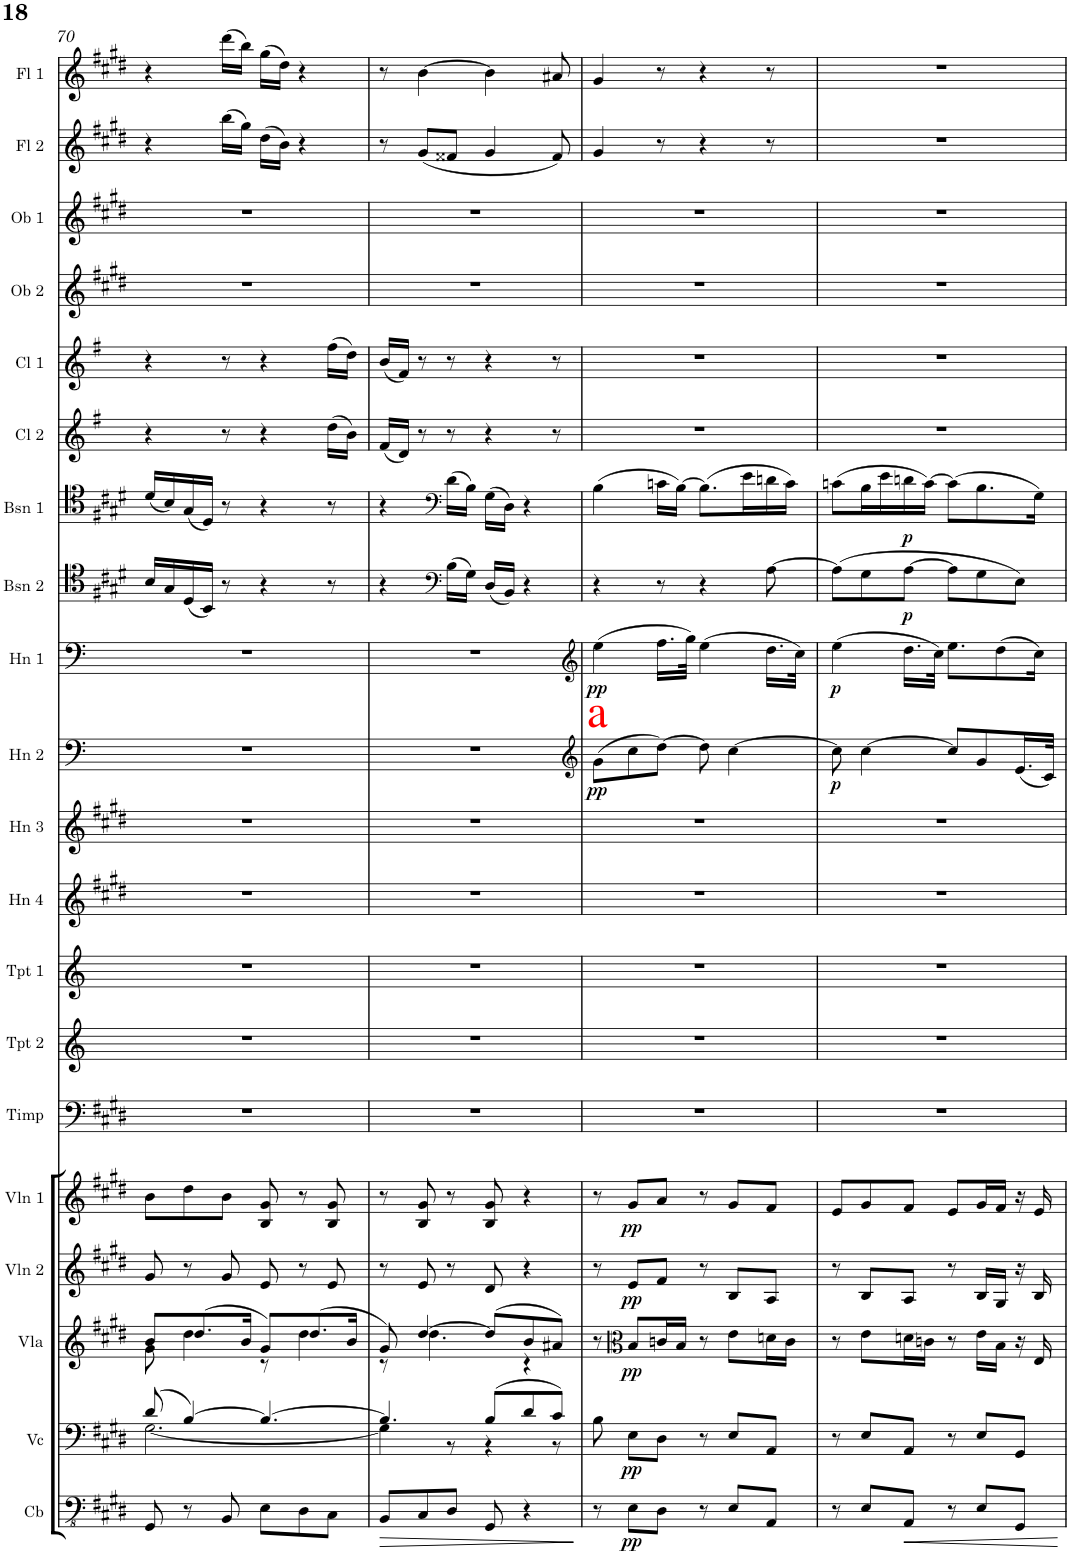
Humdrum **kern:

**kern	**dynam	**kern	**dynam	**kern	**dynam	**kern	**dynam	**kern	**dynam	**kern	**kern	**kern	**kern	**kern	**kern	**dynam	**kern	**text	**dynam	**kern	**dynam	**kern	**dynam	**kern	**kern	**kern	**kern	**kern	**kern
*part20	*part20	*part19	*part19	*part18	*part18	*part17	*part17	*part16	*part16	*part15	*part14	*part13	*part12	*part11	*part10	*part10	*part9	*part9	*part9	*part8	*part8	*part7	*part7	*part6	*part5	*part4	*part3	*part2	*part1
*staff20	*staff20	*staff19	*staff19	*staff18	*staff18	*staff17	*staff17	*staff16	*staff16	*staff15	*staff14	*staff13	*staff12	*staff11	*staff10	*staff10	*staff9	*staff9	*staff9	*staff8	*staff8	*staff7	*staff7	*staff6	*staff5	*staff4	*staff3	*staff2	*staff1
*I"Contrabass	*	*I"Violoncello	*	*I"Viola	*	*I"Violin 2	*	*I"Violin 1	*	*I"Timpani	*I"E Trumpet 2	*I"E Trumpet 1	*I"C Horn 4	*I"C Horn 3	*I"E Horn 2	*	*I"E Horn 1	*	*	*I"Bassoon 2	*	*I"Bassoon 1	*	*I"A Clarinet 2	*I"A Clarinet 1	*I"Oboe 2	*I"Oboe 1	*I"Flute 2	*I"Flute 1
*I'Cb	*	*I'Vc	*	*I'Vla	*	*I'Vln 2	*	*I'Vln 1	*	*I'Timp	*I'Tpt 2	*I'Tpt 1	*I'Hn 4	*I'Hn 3	*I'Hn 2	*	*I'Hn 1	*	*	*I'Bsn 2	*	*I'Bsn 1	*	*I'Cl 2	*I'Cl 1	*I'Ob 2	*I'Ob 1	*I'Fl 2	*I'Fl 1
!!LO:PB:g=z
*clefFv4	*	*clefF4	*	*clefG2	*	*clefG2	*	*clefG2	*	*clefF4	*clefG2	*clefG2	*clefG2	*clefG2	*clefF4	*	*clefF4	*	*	*clefC4	*	*clefC4	*	*clefG2	*clefG2	*clefG2	*clefG2	*clefG2	*clefG2
*	*	*	*	*	*	*	*	*	*	*	*Trd-2c-4	*Trd-2c-4	*Trd7c12	*Trd7c12	*Trd5c8	*	*Trd5c8	*	*	*	*	*	*	*Trd2c3	*Trd2c3	*	*	*	*
*k[f#c#g#d#]	*	*k[f#c#g#d#]	*	*k[f#c#g#d#]	*	*k[f#c#g#d#]	*	*k[f#c#g#d#]	*	*k[f#c#g#d#]	*k[]	*k[]	*k[f#c#g#d#]	*k[f#c#g#d#]	*k[]	*	*k[]	*	*	*k[f#c#g#d#]	*	*k[f#c#g#d#]	*	*k[f#]	*k[f#]	*k[f#c#g#d#]	*k[f#c#g#d#]	*k[f#c#g#d#]	*k[f#c#g#d#]
*M6/8	*	*M6/8	*	*M6/8	*	*M6/8	*	*M6/8	*	*M6/8	*M6/8	*M6/8	*M6/8	*M6/8	*M6/8	*	*M6/8	*	*	*M6/8	*	*M6/8	*	*M6/8	*M6/8	*M6/8	*M6/8	*M6/8	*M6/8
=70	=70	=70	=70	=70	=70	=70	=70	=70	=70	=70	=70	=70	=70	=70	=70	=70	=70	=70	=70	=70	=70	=70	=70	=70	=70	=70	=70	=70	=70
*	*	*^	*	*^	*	*	*	*	*	*	*	*	*	*	*	*	*	*	*	*	*	*	*	*	*	*	*	*	*
8GGG#/	.	(8d#/	[2.G#\	.	8b/L	8g#\	.	8g#/	.	8b\L	.	2.r	2.r	2.r	2.r	2.r	2.r	.	2.r	.	.	16B/LL	.	(16d#/LL	.	4r	4r	2.r	2.r	4r	4r
.	.	.	.	.	.	.	.	.	.	.	.	.	.	.	.	.	.	.	.	.	.	16G#/	.	16B/)	.	.	.	.	.	.	.
8r	.	[4B/)	.	.	(8.dd#/	4dd#\	.	8r	.	8dd#\	.	.	.	.	.	.	.	.	.	.	.	(16D#/	.	(16G#/	.	.	.	.	.	.	.
.	.	.	.	.	.	.	.	.	.	.	.	.	.	.	.	.	.	.	.	.	.	16BB/JJ)	.	16D#/JJ)	.	.	.	.	.	.	.
8BBB/	.	.	.	.	.	.	.	8g#/	.	8b\J	.	.	.	.	.	.	.	.	.	.	.	8r	.	8r	.	8r	8r	.	.	(16bb\LL	(16ddd#\LL
.	.	.	.	.	16b/Jk	.	.	.	.	.	.	.	.	.	.	.	.	.	.	.	.	.	.	.	.	.	.	.	.	16gg#\JJ)	16bb\JJ)
8EE\L	.	4.B/_	.	.	8g#/L)	8r	.	8e/	.	8B/ 8g#/	.	.	.	.	.	.	.	.	.	.	.	4r	.	4r	.	4r	4r	.	.	(16dd#\LL	(16gg#\LL
.	.	.	.	.	.	.	.	.	.	.	.	.	.	.	.	.	.	.	.	.	.	.	.	.	.	.	.	.	.	16b\JJ)	16dd#\JJ)
8DD#\	.	.	.	.	(8.dd#/	4dd#\	.	8r	.	8r	.	.	.	.	.	.	.	.	.	.	.	.	.	.	.	.	.	.	.	4r	4r
8CC#\J	.	.	.	.	.	.	.	8e/	.	8B/ 8g#/	.	.	.	.	.	.	.	.	.	.	.	8r	.	8r	.	(16dd\LL	(16ff#\LL	.	.	.	.
.	.	.	.	.	16b/Jk	.	.	.	.	.	.	.	.	.	.	.	.	.	.	.	.	.	.	.	.	16b\JJ)	16dd\JJ)	.	.	.	.
=71	=71	=71	=71	=71	=71	=71	=71	=71	=71	=71	=71	=71	=71	=71	=71	=71	=71	=71	=71	=71	=71	=71	=71	=71	=71	=71	=71	=71	=71	=71	=71
!	!LO:HP:b	!	!	!	!	!	!	!	!	!	!	!	!	!	!	!	!	!	!	!	!	!	!	!	!	!	!	!	!	!	!
8BBB/L	>	4.B/]	4G#\]	.	8g#/)	8r	.	8r	.	8r	.	2.r	2.r	2.r	2.r	2.r	2.r	.	2.r	.	.	4r	.	4r	.	(16f#/LL	(16b/LL	2.r	2.r	8r	8r
.	.	.	.	.	.	.	.	.	.	.	.	.	.	.	.	.	.	.	.	.	.	.	.	.	.	16d/JJ)	16f#/JJ)	.	.	.	.
8CC#/	.	.	.	.	[4dd#/	4.dd#\	.	8e/	.	8B/ 8g#/	.	.	.	.	.	.	.	.	.	.	.	.	.	.	.	8r	8r	.	.	(8g#/L	[4b\
*	*	*	*	*	*	*	*	*	*	*	*	*	*	*	*	*	*	*	*	*	*	*clefF4	*	*clefF4	*	*	*	*	*	*	*
8DD#/J	.	.	8r	.	.	.	.	8r	.	8r	.	.	.	.	.	.	.	.	.	.	.	(16B\LL	.	(16d#\LL	.	8r	8r	.	.	8f##X/J	.
.	.	.	.	.	.	.	.	.	.	.	.	.	.	.	.	.	.	.	.	.	.	16G#\JJ)	.	16B\JJ)	.	.	.	.	.	.	.
8GGG#/	.	(8B/L	4r	.	(8dd#/L]	.	.	8d#/	.	8B/ 8g#/	.	.	.	.	.	.	.	.	.	.	.	(16D#/LL	.	(16G#\LL	.	4r	4r	.	.	4g#/	4b\]
.	.	.	.	.	.	.	.	.	.	.	.	.	.	.	.	.	.	.	.	.	.	16BB/JJ)	.	16D#\JJ)	.	.	.	.	.	.	.
4r	.	8d#/	.	.	8b/	4r	.	4r	.	4r	.	.	.	.	.	.	.	.	.	.	.	4r	.	4r	.	.	.	.	.	.	.
.	.	8c#/J)	8r	.	8a#X/J)	.	.	.	.	.	.	.	.	.	.	.	.	.	.	.	.	.	.	.	.	8r	8r	.	.	8f##/)	8a#X/
*	*	*v	*v	*	*	*	*	*	*	*	*	*	*	*	*	*	*	*	*	*	*	*	*	*	*	*	*	*	*	*	*
*	*	*	*	*v	*v	*	*	*	*	*	*	*	*	*	*	*	*	*	*	*	*	*	*	*	*	*	*	*	*	*
.	]	.	.	.	.	.	.	.	.	.	.	.	.	.	.	.	.	.	.	.	.	.	.	.	.	.	.	.	.
=72	=72	=72	=72	=72	=72	=72	=72	=72	=72	=72	=72	=72	=72	=72	=72	=72	=72	=72	=72	=72	=72	=72	=72	=72	=72	=72	=72	=72	=72
*	*	*	*	*	*	*	*	*	*	*	*	*	*	*	*clefG2	*	*clefG2	*	*	*	*	*	*	*	*	*	*	*	*
!	!	!	!	!	!	!	!	!	!	!	!	!	!	!	!	!LO:DY:b	!	!LO:LY:b:color=#FF0000	!LO:DY:b	!	!	!	!	!	!	!	!	!	!
8r	.	8B\	.	8r	.	8r	.	8r	.	2.r	2.r	2.r	2.r	2.r	(8g\L	pp	(4ee\	a	pp	4r	.	(4B\	.	2.r	2.r	2.r	2.r	4g#/	4g#/
*	*	*	*	*clefC3	*	*	*	*	*	*	*	*	*	*	*	*	*	*	*	*	*	*	*	*	*	*	*	*	*
!	!LO:DY:b	!	!LO:DY:b	!	!LO:DY:b	!	!LO:DY:b	!	!LO:DY:b	!	!	!	!	!	!	!	!	!	!	!	!	!	!	!	!	!	!	!	!
8EE\L	pp	8E\L	pp	8B/L	pp	8e/L	pp	8g#/L	pp	.	.	.	.	.	8cc\	.	.	.	.	.	.	.	.	.	.	.	.	.	.
8DD#\J	.	8D#\J	.	16cn/L	.	8f#/J	.	8a/J	.	.	.	.	.	.	[8dd\J)	.	16.ff\LL	.	.	8r	.	16cn\LL	.	.	.	.	.	8r	8r
.	.	.	.	16B/JJ	.	.	.	.	.	.	.	.	.	.	.	.	.	.	.	.	.	[16B\JJ)	.	.	.	.	.	.	.
.	.	.	.	.	.	.	.	.	.	.	.	.	.	.	.	.	32gg\JJk)	.	.	.	.	.	.	.	.	.	.	.	.
8r	.	8r	.	8r	.	8r	.	8r	.	.	.	.	.	.	8dd\]	.	(4ee\	.	.	4r	.	(8.B\L]	.	.	.	.	.	4r	4r
8EE/L	.	8E/L	.	8e\L	.	8B/L	.	8g#/L	.	.	.	.	.	.	[4cc\	.	.	.	.	.	.	.	.	.	.	.	.	.	.
.	.	.	.	.	.	.	.	.	.	.	.	.	.	.	.	.	.	.	.	.	.	16e\L	.	.	.	.	.	.	.
8AAA/J	.	8AA/J	.	16dn\L	.	8A/J	.	8f#/J	.	.	.	.	.	.	.	.	16.dd\LL	.	.	[8A\	.	16dn\	.	.	.	.	.	8r	8r
.	.	.	.	16c\JJ	.	.	.	.	.	.	.	.	.	.	.	.	.	.	.	.	.	16c\JJ)	.	.	.	.	.	.	.
.	.	.	.	.	.	.	.	.	.	.	.	.	.	.	.	.	32cc\JJk)	.	.	.	.	.	.	.	.	.	.	.	.
=73	=73	=73	=73	=73	=73	=73	=73	=73	=73	=73	=73	=73	=73	=73	=73	=73	=73	=73	=73	=73	=73	=73	=73	=73	=73	=73	=73	=73	=73
!	!	!	!	!	!	!	!	!	!	!	!	!	!	!	!	!LO:DY:b	!	!	!LO:DY:b	!	!	!	!	!	!	!	!	!	!
8r	.	8r	.	8r	.	8r	.	8e/L	.	2.r	2.r	2.r	2.r	2.r	8cc\]	p	(4ee\	.	p	(8A\L]	.	(8cn\L	.	2.r	2.r	2.r	2.r	2.r	2.r
8EE/L	.	8E/L	.	8e\L	.	8B/L	.	8g#/	.	.	.	.	.	.	[4cc\	.	.	.	.	8G#\	.	16B\L	.	.	.	.	.	.	.
.	.	.	.	.	.	.	.	.	.	.	.	.	.	.	.	.	.	.	.	.	.	16e\	.	.	.	.	.	.	.
!	!LO:HP:b	!	!	!	!	!	!	!	!	!	!	!	!	!	!	!	!	!	!	!	!LO:DY:b	!	!LO:DY:b	!	!	!	!	!	!
8AAA/J	<	8AA/J	.	16dn\L	.	8A/J	.	8f#/J	.	.	.	.	.	.	.	.	16.dd\LL	.	.	[8A\J	p	16dn\	p	.	.	.	.	.	.
.	.	.	.	16cn\JJ	.	.	.	.	.	.	.	.	.	.	.	.	.	.	.	.	.	[16c\JJ)	.	.	.	.	.	.	.
.	.	.	.	.	.	.	.	.	.	.	.	.	.	.	.	.	32cc\JJk)	.	.	.	.	.	.	.	.	.	.	.	.
8r	.	8r	.	8r	.	8r	.	8e/L	.	.	.	.	.	.	8cc/L]	.	8.ee\L	.	.	8A\L]	.	(8c\L]	.	.	.	.	.	.	.
8EE/L	.	8E/L	.	16e\LL	.	16B/LL	.	16g#/L	.	.	.	.	.	.	8g/	.	.	.	.	8G#\	.	8.B\	.	.	.	.	.	.	.
.	.	.	.	16B\JJ	.	16G#/JJ	.	16f#/JJ	.	.	.	.	.	.	.	.	(8dd\	.	.	.	.	.	.	.	.	.	.	.	.
8GGG#/J	.	8GG#/J	.	16r	.	16r	.	16r	.	.	.	.	.	.	(16.e/L	.	.	.	.	8E\J)	.	.	.	.	.	.	.	.	.
.	.	.	.	16E/	.	16B/	.	16e/	.	.	.	.	.	.	.	.	16cc\Jk)	.	.	.	.	16G#\Jk)	.	.	.	.	.	.	.
.	.	.	.	.	.	.	.	.	.	.	.	.	.	.	32c/JJk)	.	.	.	.	.	.	.	.	.	.	.	.	.	.
.	[	.	.	.	.	.	.	.	.	.	.	.	.	.	.	.	.	.	.	.	.	.	.	.	.	.	.	.	.
=	=	=	=	=	=	=	=	=	=	=	=	=	=	=	=	=	=	=	=	=	=	=	=	=	=	=	=	=	=
*-	*-	*-	*-	*-	*-	*-	*-	*-	*-	*-	*-	*-	*-	*-	*-	*-	*-	*-	*-	*-	*-	*-	*-	*-	*-	*-	*-	*-	*-
